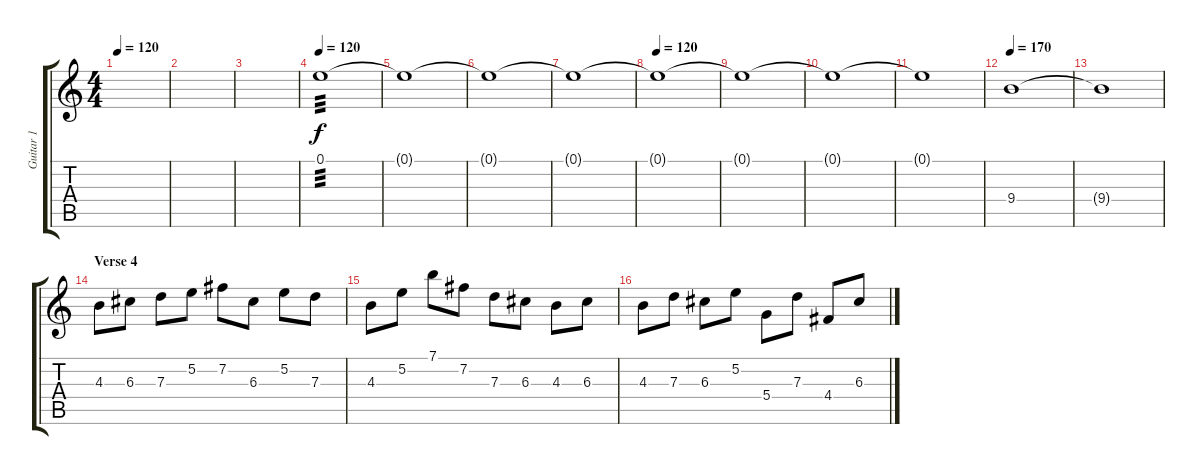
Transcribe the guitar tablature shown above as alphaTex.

\track ("Guitar 1" "Guitar 1") {instrument distortionguitar}
\staff {score tabs}
\tuning (E4 B3 G3 D3 A2 E2) {hide}
\ts (4 4)
\tempo 120
\clef g2
\ks c
|
|
|
\tempo 120
0.1.1{tp 3 volume 3 instrument distortionguitar} |
0.1{t}.1 |
0.1{t}.1 |
0.1{t}.1 |
\tempo 120
0.1{t}.1 |
0.1{t}.1 |
0.1{t}.1 |
0.1{t}.1 |
\tempo 170
9.4.1{volume 14 instrument distortionguitar} |
9.4{t}.1 |
\section ("" "Verse 4")
4.3.8 6.3.8 7.3.8 5.2.8 7.2.8 6.3.8 5.2.8 7.3.8 |
4.3.8 5.2.8 7.1.8 7.2.8 7.3.8 6.3.8 4.3.8 6.3.8 |
4.3.8 7.3.8 6.3.8 5.2.8 5.4.8 7.3.8 4.4.8 6.3.8
